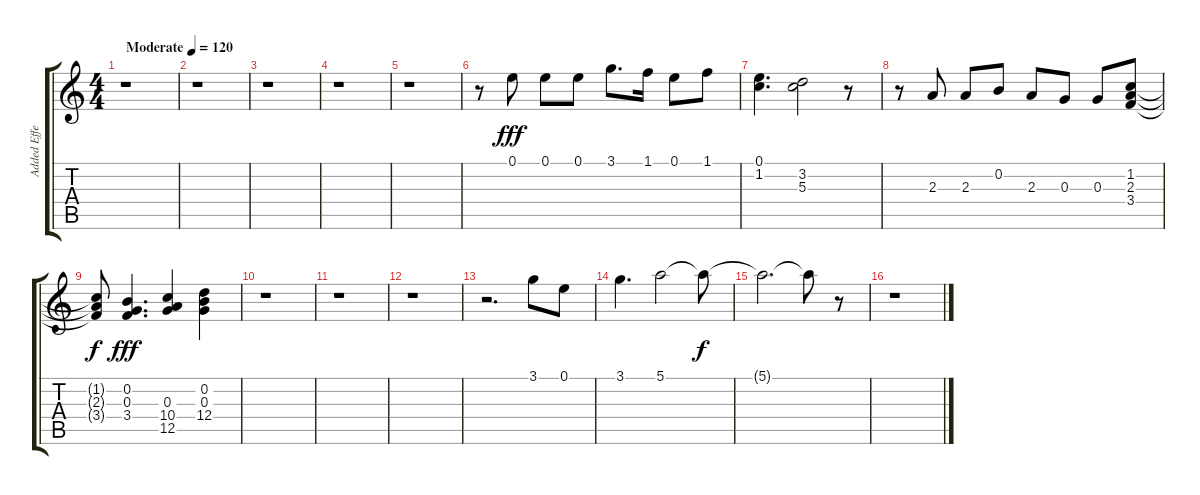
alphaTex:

\track ("Added Effects" "Added Effe") {instrument synthbass1}
\staff {score tabs}
\tuning (E4 B3 G3 D3 A2 E2) {hide}
\ts (4 4)
\tempo (120 "Moderate")
\clef g2
\ks c
r.1{dy fff instrument synthbass1} |
r.1 |
r.1 |
r.1 |
r.1 |
r.8 0.1.8 0.1.8 0.1.8 3.1.8{d} 1.1.16 0.1.8 1.1.8 |
(0.1 1.2).4{d} (3.2 5.3).2 r.8 |
r.8 2.3.8 2.3.8 0.2.8 2.3.8 0.3.8 0.3.8 (1.2 2.3 3.4).8 |
(1.2{t} 2.3{t} 3.4{t}).8{dy f} (0.2 0.3 3.4).4{d dy fff} (0.3 10.4 12.5).4 (0.2 0.3 12.4).4 |
r.1 |
r.1 |
r.1 |
r.2{d} 3.1.8 0.1.8 |
3.1.4{d} 5.1.2 5.1{t}.8{dy f} |
5.1{t}.2{d} 5.1{t}.8 r.8 |
r.1
